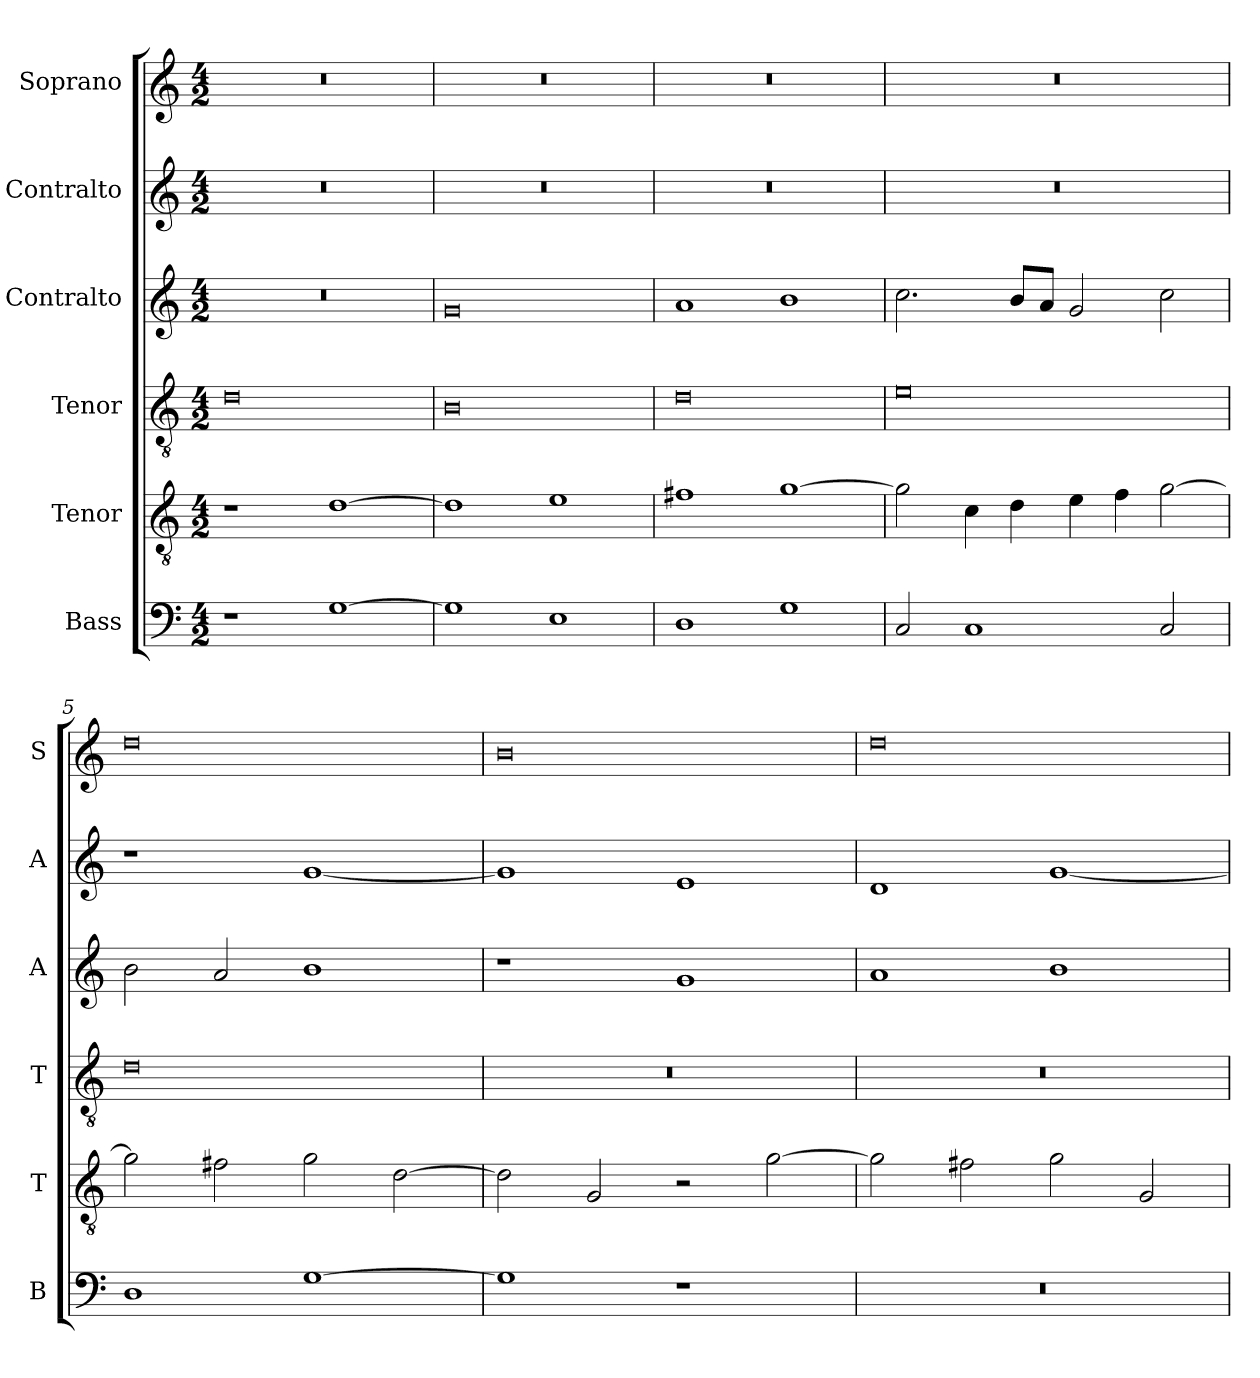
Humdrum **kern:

**kern	**kern	**kern	**kern	**kern	**kern
*part6	*part5	*part4	*part3	*part2	*part1
*staff6	*staff5	*staff4	*staff3	*staff2	*staff1
*I"Bass	*I"Tenor	*I"Tenor	*I"Contralto	*I"Contralto	*I"Soprano
*I'B	*I'T	*I'T	*I'A	*I'A	*I'S
*clefF4	*clefGv2	*clefGv2	*clefG2	*clefG2	*clefG2
*k[]	*k[]	*k[]	*k[]	*k[]	*k[]
*G:mix	*G:mix	*G:mix	*G:mix	*G:mix	*G:mix
*M4/2	*M4/2	*M4/2	*M4/2	*M4/2	*M4/2
=1	=1	=1	=1	=1	=1
1r	1r	0d	0r	0r	0r
[1G	[1d	.	.	.	.
=2	=2	=2	=2	=2	=2
1G]	1d]	0B	0g	0r	0r
1E	1e	.	.	.	.
=3	=3	=3	=3	=3	=3
1D	1f#X	0d	1a	0r	0r
1G	[1g	.	1b	.	.
=4	=4	=4	=4	=4	=4
2C	2g]	0e	2.cc	0r	0r
1C	4c	.	.	.	.
.	4d	.	8b/L	.	.
.	.	.	8a/J	.	.
.	4e	.	2g	.	.
.	4f	.	.	.	.
2C	[2g	.	2cc	.	.
=5	=5	=5	=5	=5	=5
1D	2g]	0d	2b	1r	0dd
.	2f#X	.	2a	.	.
[1G	2g	.	1b	[1g	.
.	[2d	.	.	.	.
=6	=6	=6	=6	=6	=6
1G]	2d]	0r	1r	1g]	0b
.	2G	.	.	.	.
1r	2r	.	1g	1e	.
.	[2g	.	.	.	.
=7	=7	=7	=7	=7	=7
0r	2g]	0r	1a	1d	0dd
.	2f#X	.	.	.	.
.	2g	.	1b	[1g	.
.	2G	.	.	.	.
=	=	=	=	=	=
*-	*-	*-	*-	*-	*-
